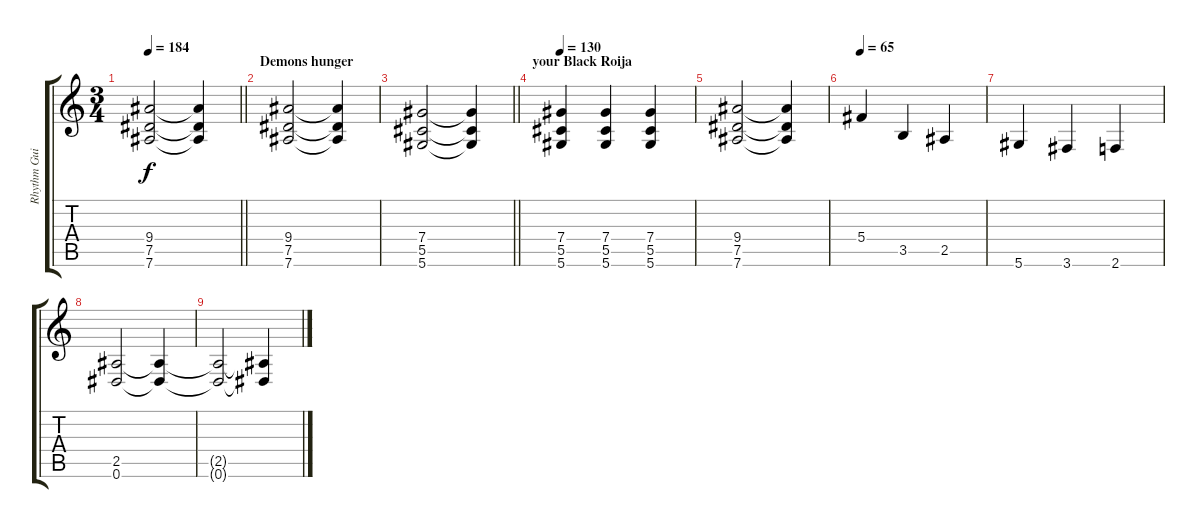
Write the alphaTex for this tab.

\track ("Rhythm Guitar" "Rhythm Gui") {instrument overdrivenguitar}
\staff {score tabs}
\tuning (Eb4 Bb3 Gb3 Db3 Ab2 Eb2) {hide}
\ts (3 4)
\tempo 184
\clef g2
\barLineRight lightlight
\ks c
(9.4 7.5 7.6).2{dy f} (9.4{t} 7.5{t} 7.6{t}).4 |
\section ("" "Demons hunger ")
(9.4 7.5 7.6).2 (9.4{t} 7.5{t} 7.6{t}).4 |
\barLineRight lightlight
(7.4 5.5 5.6).2 (7.4{t} 5.5{t} 5.6{t}).4 |
\section ("" "your Black Roija ")
\tempo 130
(7.4 5.5 5.6).4 (7.4 5.5 5.6).4 (7.4 5.5 5.6).4 |
(9.4 7.5 7.6).2 (9.4{t} 7.5{t} 7.6{t}).4 |
\tempo 65
5.4.4 3.5.4 2.5.4 |
5.6.4 3.6.4 2.6.4 |
(2.5 0.6).2 (2.5{t} 0.6{t}).4 |
(2.5{t} 0.6{t}).2 (2.5{t} 0.6{t}).4
